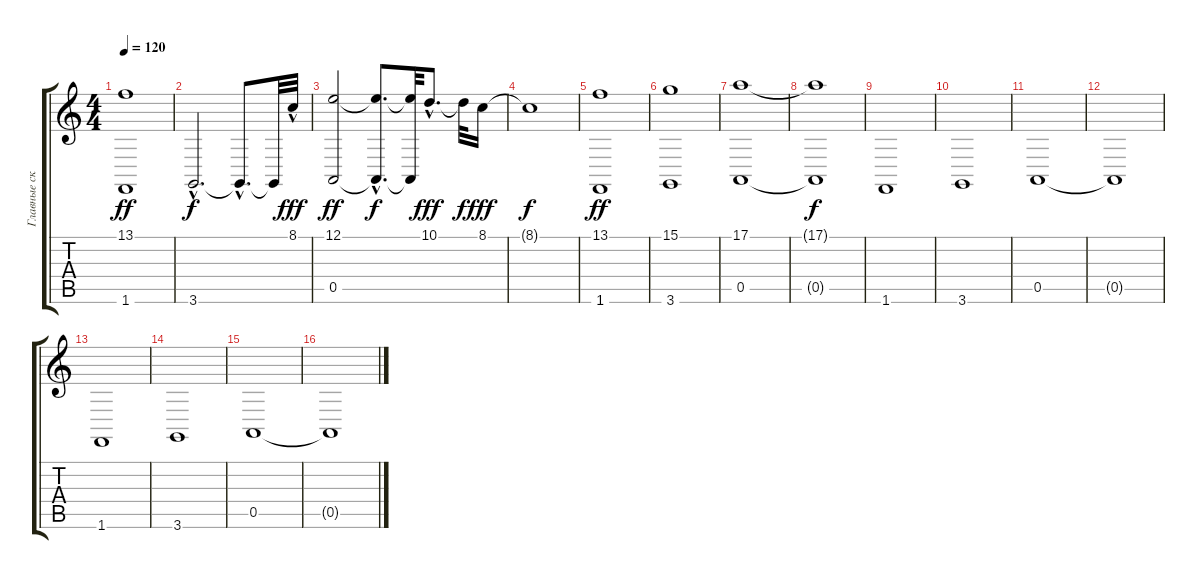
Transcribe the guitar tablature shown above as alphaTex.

\track ("Главные скрипки" "Главные ск") {instrument stringensemble2}
\staff {score tabs}
\tuning (E4 B3 G3 D3 A2 E2) {hide}
\ts (4 4)
\tempo 120
\clef g2
\ks c
(13.1 1.6).1{dy ff} |
3.6{hac}.2{d dy f} 3.6{hac t}.8{d} 3.6{t}.32 8.1{hac}.32{dy fff} |
(12.1 0.5).2{dy ff} (12.1{hac t} 0.5{hac t}).8{d dy f} (12.1{t} 0.5{t}).32 10.1{hac}.8{d dy fff} 10.1{t}.32{dy f} 8.1.16{dy fff} |
8.1{t}.1{dy f} |
(13.1 1.6).1{dy ff} |
(15.1 3.6).1 |
(17.1 0.5).1 |
(17.1{t} 0.5{t}).1{dy f} |
1.6.1 |
3.6.1 |
0.5.1 |
0.5{t}.1 |
1.6.1 |
3.6.1 |
0.5.1 |
0.5{t}.1
